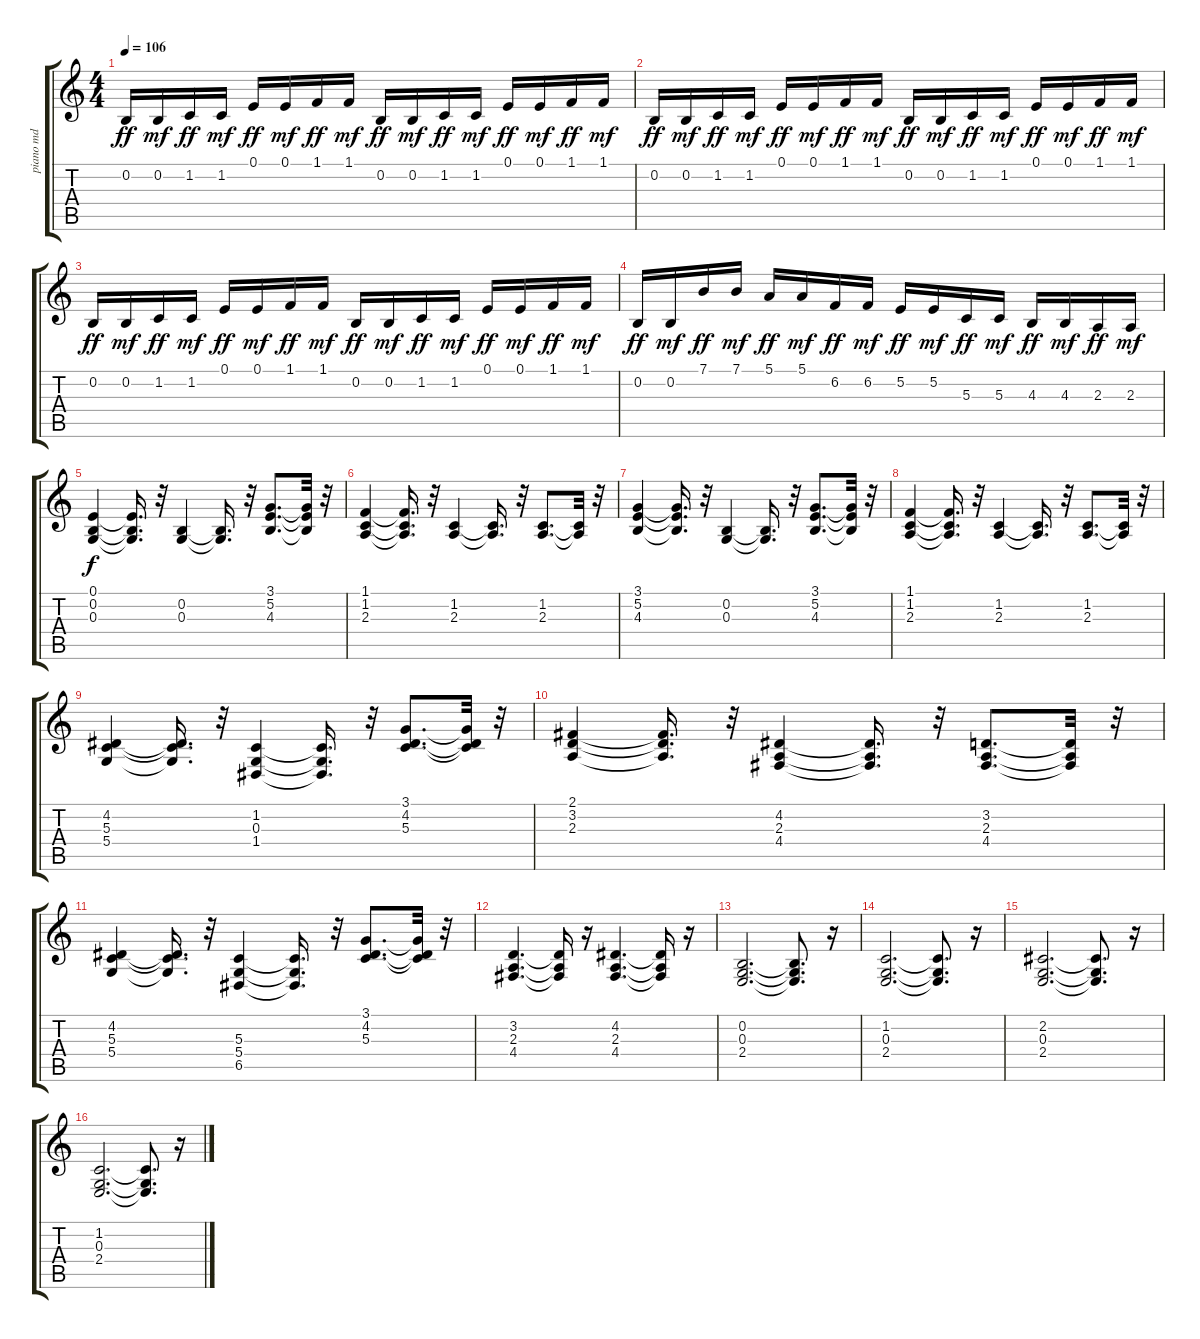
\track ("piano md" "piano md") {instrument acousticgrandpiano}
\staff {score tabs}
\tuning (E4 B3 G3 D3 A2 E2) {hide}
\ts (4 4)
\tempo 106
\clef g2
\ks c
0.2.16{dy ff} 0.2.16{dy mf} 1.2.16{dy ff} 1.2.16{dy mf} 0.1.16{dy ff} 0.1.16{dy mf} 1.1.16{dy ff} 1.1.16{dy mf} 0.2.16{dy ff} 0.2.16{dy mf} 1.2.16{dy ff} 1.2.16{dy mf} 0.1.16{dy ff} 0.1.16{dy mf} 1.1.16{dy ff} 1.1.16{dy mf} |
0.2.16{dy ff} 0.2.16{dy mf} 1.2.16{dy ff} 1.2.16{dy mf} 0.1.16{dy ff} 0.1.16{dy mf} 1.1.16{dy ff} 1.1.16{dy mf} 0.2.16{dy ff} 0.2.16{dy mf} 1.2.16{dy ff} 1.2.16{dy mf} 0.1.16{dy ff} 0.1.16{dy mf} 1.1.16{dy ff} 1.1.16{dy mf} |
0.2.16{dy ff} 0.2.16{dy mf} 1.2.16{dy ff} 1.2.16{dy mf} 0.1.16{dy ff} 0.1.16{dy mf} 1.1.16{dy ff} 1.1.16{dy mf} 0.2.16{dy ff} 0.2.16{dy mf} 1.2.16{dy ff} 1.2.16{dy mf} 0.1.16{dy ff} 0.1.16{dy mf} 1.1.16{dy ff} 1.1.16{dy mf} |
0.2.16{dy ff} 0.2.16{dy mf} 7.1.16{dy ff} 7.1.16{dy mf} 5.1.16{dy ff} 5.1.16{dy mf} 6.2.16{dy ff} 6.2.16{dy mf} 5.2.16{dy ff} 5.2.16{dy mf} 5.3.16{dy ff} 5.3.16{dy mf} 4.3.16{dy ff} 4.3.16{dy mf} 2.3.16{dy ff} 2.3.16{dy mf} |
(0.1 0.2 0.3).4{dy f} (0.1{t} 0.2{t} 0.3{t}).16{d} r.32 (0.2 0.3).4 (0.2{t} 0.3{t}).16{d} r.32 (3.1 5.2 4.3).8{d} (3.1{t} 5.2{t} 4.3{t}).32 r.32 |
(1.1 1.2 2.3).4 (1.1{t} 1.2{t} 2.3{t}).16{d} r.32 (1.2 2.3).4 (1.2{t} 2.3{t}).16{d} r.32 (1.2 2.3).8{d} (1.2{t} 2.3{t}).32 r.32 |
(3.1 5.2 4.3).4 (3.1{t} 5.2{t} 4.3{t}).16{d} r.32 (0.2 0.3).4 (0.2{t} 0.3{t}).16{d} r.32 (3.1 5.2 4.3).8{d} (3.1{t} 5.2{t} 4.3{t}).32 r.32 |
(1.1 1.2 2.3).4 (1.1{t} 1.2{t} 2.3{t}).16{d} r.32 (1.2 2.3).4 (1.2{t} 2.3{t}).16{d} r.32 (1.2 2.3).8{d} (1.2{t} 2.3{t}).32 r.32 |
(4.2 5.3 5.4).4 (4.2{t} 5.3{t} 5.4{t}).16{d} r.32 (1.2 0.3 1.4).4 (1.2{t} 0.3{t} 1.4{t}).16{d} r.32 (3.1 4.2 5.3).8{d} (3.1{t} 4.2{t} 5.3{t}).32 r.32 |
(2.1 3.2 2.3).4 (2.1{t} 3.2{t} 2.3{t}).16{d} r.32 (4.2 2.3 4.4).4 (4.2{t} 2.3{t} 4.4{t}).16{d} r.32 (3.2 2.3 4.4).8{d} (3.2{t} 2.3{t} 4.4{t}).32 r.32 |
(4.2 5.3 5.4).4 (4.2{t} 5.3{t} 5.4{t}).16{d} r.32 (5.3 5.4 6.5).4 (5.3{t} 5.4{t} 6.5{t}).16{d} r.32 (3.1 4.2 5.3).8{d} (3.1{t} 4.2{t} 5.3{t}).32 r.32 |
(3.2 2.3 4.4).4{d} (3.2{t} 2.3{t} 4.4{t}).16 r.16 (4.2 2.3 4.4).4{d} (4.2{t} 2.3{t} 4.4{t}).16 r.16 |
(0.2 0.3 2.4).2{d} (0.2{t} 0.3{t} 2.4{t}).8{d} r.16 |
(1.2 0.3 2.4).2{d} (1.2{t} 0.3{t} 2.4{t}).8{d} r.16 |
(2.2 0.3 2.4).2{d} (2.2{t} 0.3{t} 2.4{t}).8{d} r.16 |
(1.2 0.3 2.4).2{d} (1.2{t} 0.3{t} 2.4{t}).8{d} r.16
